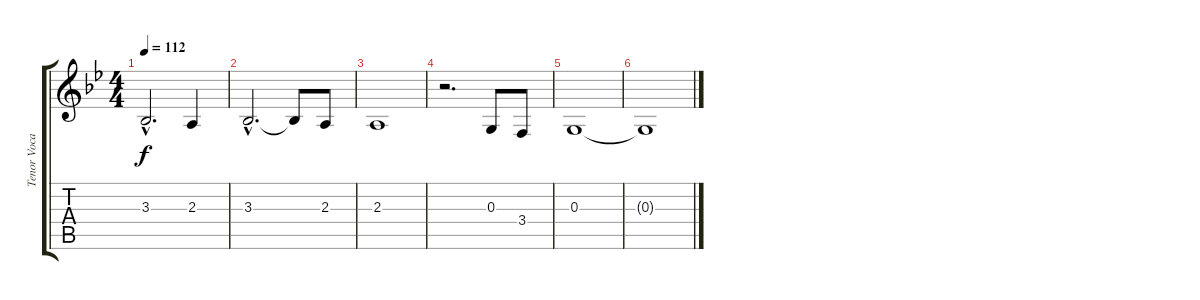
\track ("Tenor Vocals - Ville" "Tenor Voca") {instrument tenorsax}
\staff {score tabs}
\tuning (E4 B3 G3 D3 A2 E2) {hide}
\ts (4 4)
\tempo 112
\clef g2
\ks bb
3.3{hac}.2{d dy f} 2.3.4 |
3.3{hac}.2{d} 3.3{t}.8 2.3.8 |
2.3.1 |
r.2{d} 0.3.8 3.4.8 |
0.3.1 |
0.3{t}.1
